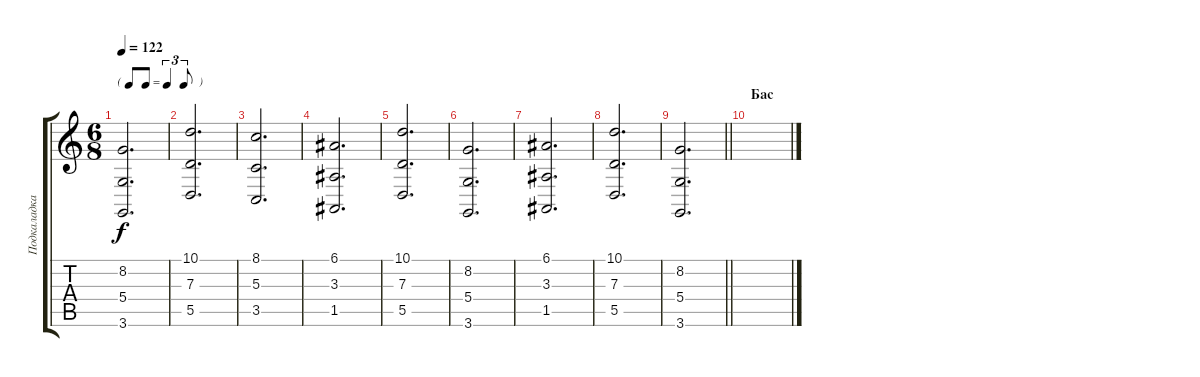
\track ("Подкаладка" "Подкаладка") {instrument fx6goblins}
\staff {score tabs}
\tuning (E4 B3 G3 D3 A2 E2) {hide}
\ts (6 8)
\tf triplet8th
\tempo 122
\clef g2
\ks c
(8.2 5.4 3.6).2{d dy f} |
(10.1 7.3 5.5).2{d} |
(8.1 5.3 3.5).2{d} |
(6.1 3.3 1.5).2{d} |
(10.1 7.3 5.5).2{d} |
(8.2 5.4 3.6).2{d} |
(6.1 3.3 1.5).2{d} |
(10.1 7.3 5.5).2{d} |
\barLineRight lightlight
(8.2 5.4 3.6).2{d} |
\section ("" "Бас ")
